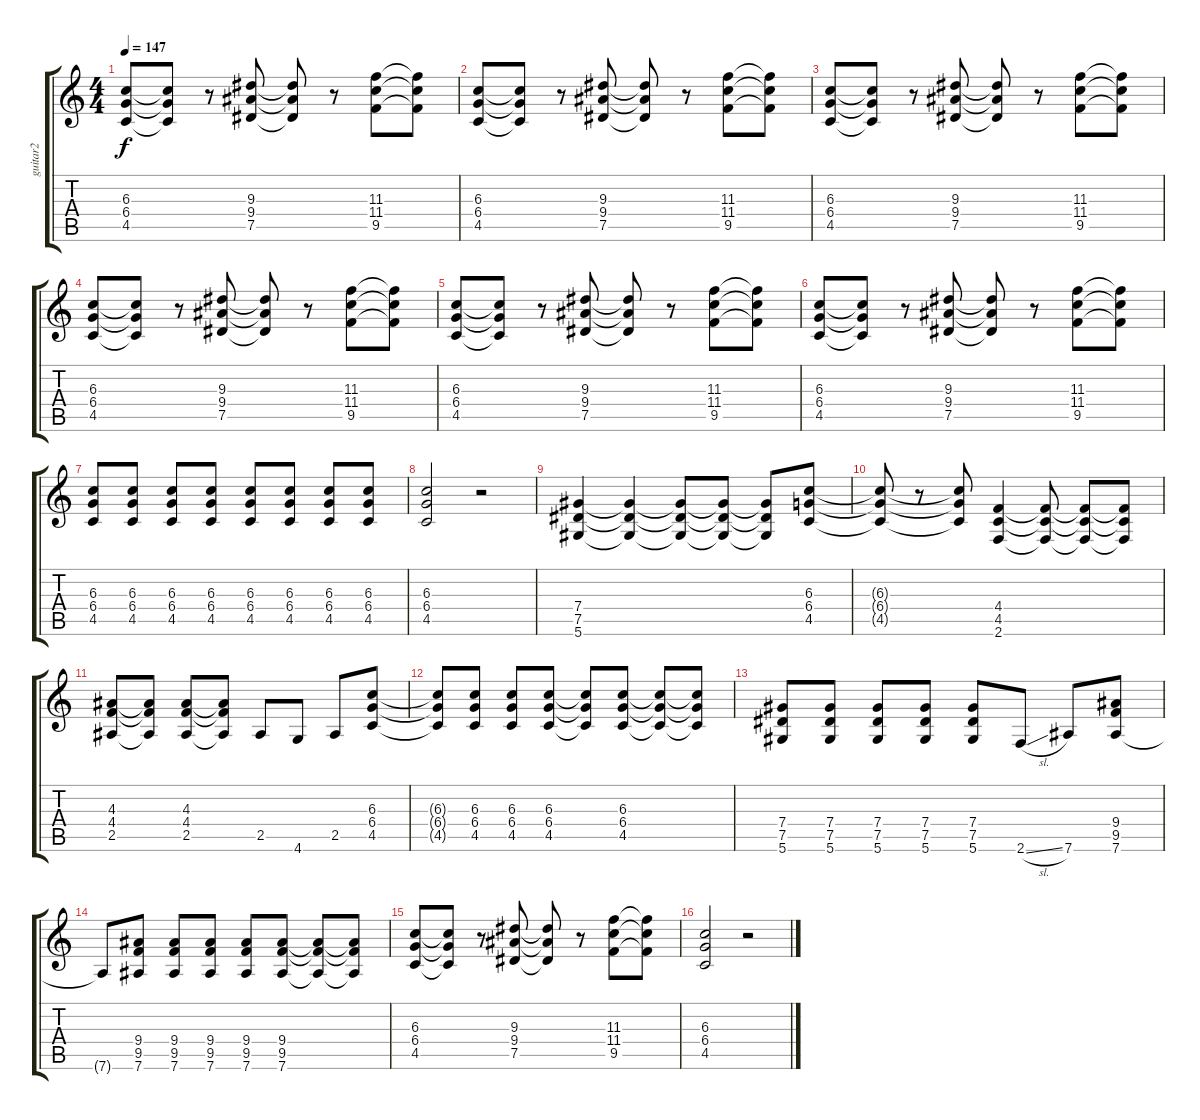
\track ("guitar2" "guitar2") {instrument distortionguitar}
\staff {score tabs}
\tuning (Eb4 Bb3 Gb3 Db3 Ab2 Eb2) {hide}
\ts (4 4)
\tempo 147
\clef g2
\ks c
(6.3 6.4 4.5).8{dy f} (6.3{t} 6.4{t} 4.5{t}).8 r.8 (9.3 9.4 7.5).8 (9.3{t} 9.4{t} 7.5{t}).8 r.8 (11.3 11.4 9.5).8 (11.3{t} 11.4{t} 9.5{t}).8 |
(6.3 6.4 4.5).8 (6.3{t} 6.4{t} 4.5{t}).8 r.8 (9.3 9.4 7.5).8 (9.3{t} 9.4{t} 7.5{t}).8 r.8 (11.3 11.4 9.5).8 (11.3{t} 11.4{t} 9.5{t}).8 |
(6.3 6.4 4.5).8 (6.3{t} 6.4{t} 4.5{t}).8 r.8 (9.3 9.4 7.5).8 (9.3{t} 9.4{t} 7.5{t}).8 r.8 (11.3 11.4 9.5).8 (11.3{t} 11.4{t} 9.5{t}).8 |
(6.3 6.4 4.5).8 (6.3{t} 6.4{t} 4.5{t}).8 r.8 (9.3 9.4 7.5).8 (9.3{t} 9.4{t} 7.5{t}).8 r.8 (11.3 11.4 9.5).8 (11.3{t} 11.4{t} 9.5{t}).8 |
(6.3 6.4 4.5).8 (6.3{t} 6.4{t} 4.5{t}).8 r.8 (9.3 9.4 7.5).8 (9.3{t} 9.4{t} 7.5{t}).8 r.8 (11.3 11.4 9.5).8 (11.3{t} 11.4{t} 9.5{t}).8 |
(6.3 6.4 4.5).8 (6.3{t} 6.4{t} 4.5{t}).8 r.8 (9.3 9.4 7.5).8 (9.3{t} 9.4{t} 7.5{t}).8 r.8 (11.3 11.4 9.5).8 (11.3{t} 11.4{t} 9.5{t}).8 |
(6.3 6.4 4.5).8 (6.3 6.4 4.5).8 (6.3 6.4 4.5).8 (6.3 6.4 4.5).8 (6.3 6.4 4.5).8 (6.3 6.4 4.5).8 (6.3 6.4 4.5).8 (6.3 6.4 4.5).8 |
(6.3 6.4 4.5).2 r.2 |
(7.4 7.5 5.6).4 (7.4{t} 7.5{t} 5.6{t}).4 (7.4{t} 7.5{t} 5.6{t}).8 (7.4{t} 7.5{t} 5.6{t}).8 (7.4{t} 7.5{t} 5.6{t}).8 (6.3 6.4 4.5).8 |
(6.3{t} 6.4{t} 4.5{t}).8 r.8 (6.3{t} 6.4{t} 4.5{t}).8 (4.4 4.5 2.6).4 (4.4{t} 4.5{t} 2.6{t}).8 (4.4{t} 4.5{t} 2.6{t}).8 (4.4{t} 4.5{t} 2.6{t}).8 |
(4.3 4.4 2.5).8 (4.3{t} 4.4{t} 2.5{t}).8 (4.3 4.4 2.5).8 (4.3{t} 4.4{t} 2.5{t}).8 2.5.8 4.6.8 2.5.8 (6.3 6.4 4.5).8 |
(6.3{t} 6.4{t} 4.5{t}).8 (6.3 6.4 4.5).8 (6.3 6.4 4.5).8 (6.3 6.4 4.5).8 (6.3{t} 6.4{t} 4.5{t}).8 (6.3 6.4 4.5).8 (6.3{t} 6.4{t} 4.5{t}).8 (6.3{t} 6.4{t} 4.5{t}).8 |
(7.4 7.5 5.6).8 (7.4 7.5 5.6).8 (7.4 7.5 5.6).8 (7.4 7.5 5.6).8 (7.4 7.5 5.6).8 2.6{sl}.8 7.6.8 (9.4 9.5 7.6).8 |
7.6{t}.8 (9.4 9.5 7.6).8 (9.4 9.5 7.6).8 (9.4 9.5 7.6).8 (9.4 9.5 7.6).8 (9.4 9.5 7.6).8 (9.4{t} 9.5{t} 7.6{t}).8 (9.4{t} 9.5{t} 7.6{t}).8 |
(6.3 6.4 4.5).8 (6.3{t} 6.4{t} 4.5{t}).8 r.8 (9.3 9.4 7.5).8 (9.3{t} 9.4{t} 7.5{t}).8 r.8 (11.3 11.4 9.5).8 (11.3{t} 11.4{t} 9.5{t}).8 |
(6.3 6.4 4.5).2 r.2
